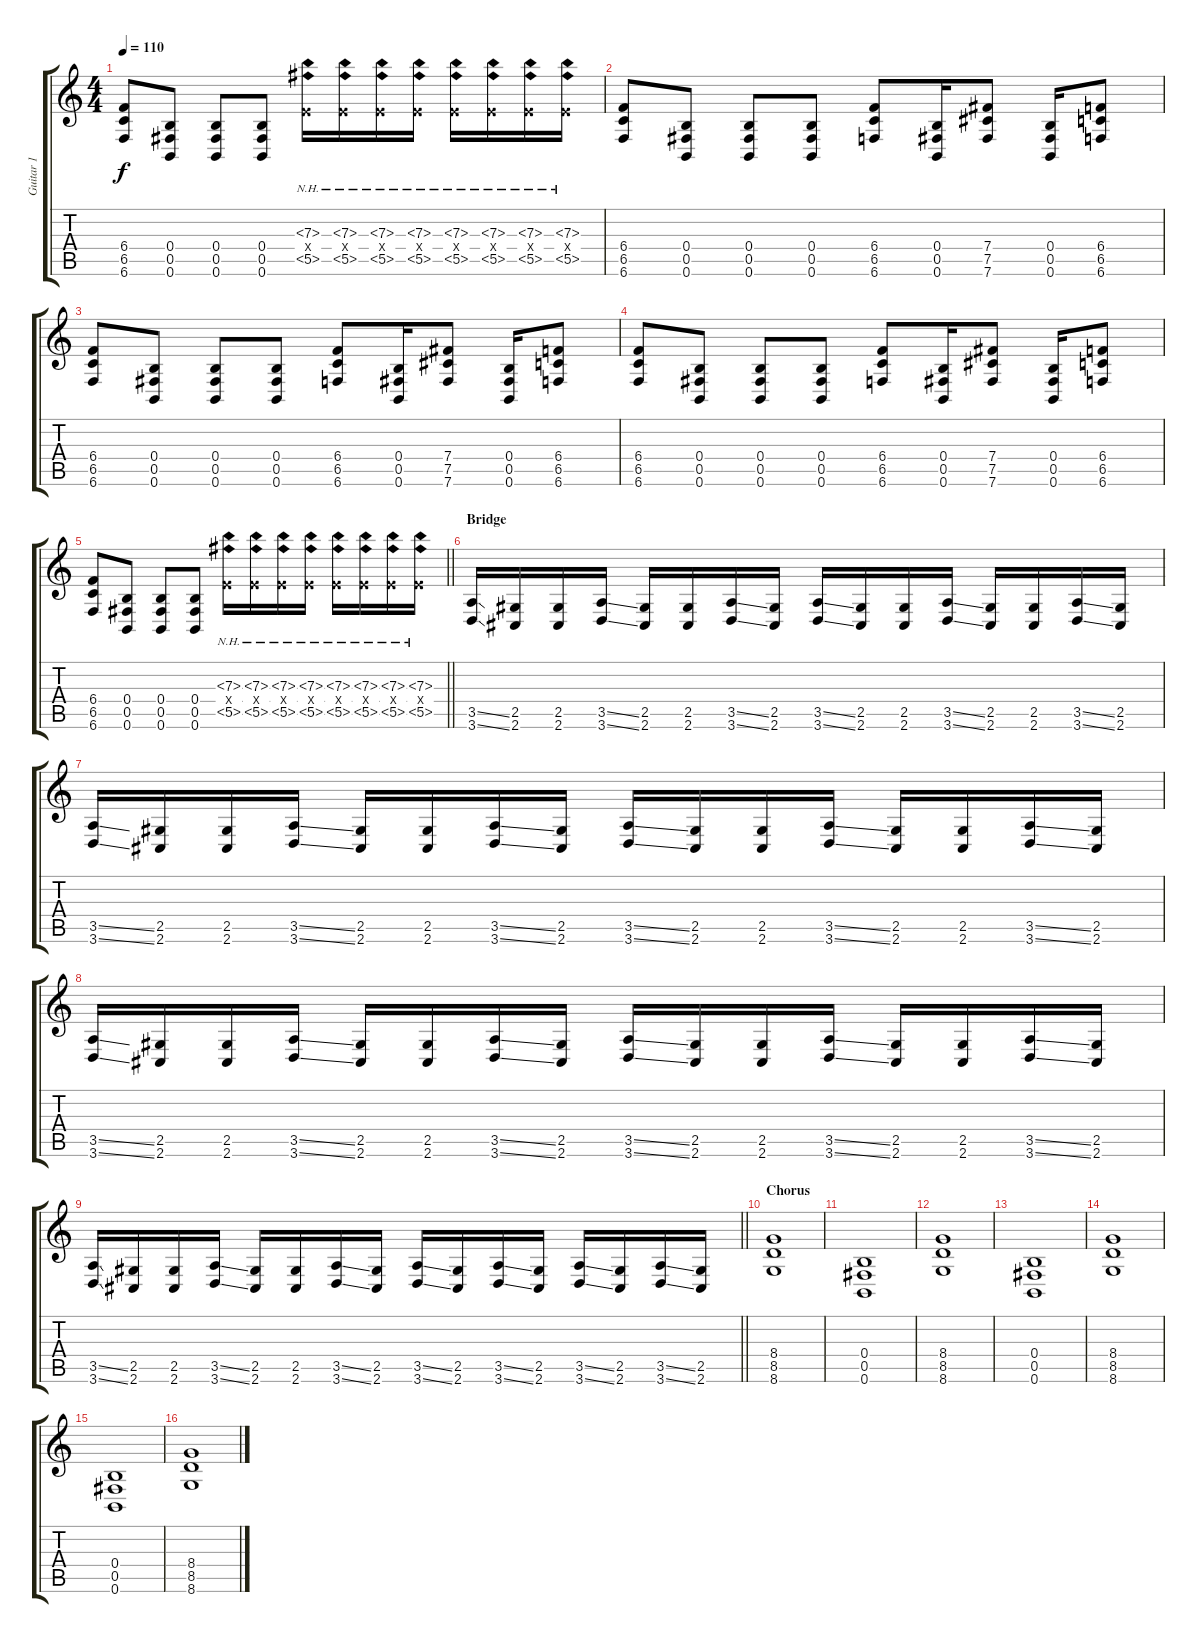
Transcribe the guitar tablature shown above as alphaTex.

\track ("Guitar 1" "Guitar 1") {instrument distortionguitar}
\staff {score tabs}
\tuning (Db4 Ab3 E3 B2 Gb2 B1) {hide}
\ts (4 4)
\tempo 110
\clef g2
\ks c
(6.4 6.5 6.6).8{dy f} (0.4 0.5 0.6).8 (0.4 0.5 0.6).8 (0.4 0.5 0.6).8 (7.3{nh} 5.4{x} 5.5{nh}).16 (7.3{nh} 5.4{x} 5.5{nh}).16 (7.3{nh} 5.4{x} 5.5{nh}).16 (7.3{nh} 5.4{x} 5.5{nh}).16 (7.3{nh} 5.4{x} 5.5{nh}).16 (7.3{nh} 5.4{x} 5.5{nh}).16 (7.3{nh} 5.4{x} 5.5{nh}).16 (7.3{nh} 5.4{x} 5.5{nh}).16 |
(6.4 6.5 6.6).8 (0.4 0.5 0.6).8 (0.4 0.5 0.6).8 (0.4 0.5 0.6).8 (6.4 6.5 6.6).8 (0.4 0.5 0.6).16 (7.4 7.5 7.6).8 (0.4 0.5 0.6).16 (6.4 6.5 6.6).8 |
(6.4 6.5 6.6).8 (0.4 0.5 0.6).8 (0.4 0.5 0.6).8 (0.4 0.5 0.6).8 (6.4 6.5 6.6).8 (0.4 0.5 0.6).16 (7.4 7.5 7.6).8 (0.4 0.5 0.6).16 (6.4 6.5 6.6).8 |
(6.4 6.5 6.6).8 (0.4 0.5 0.6).8 (0.4 0.5 0.6).8 (0.4 0.5 0.6).8 (6.4 6.5 6.6).8 (0.4 0.5 0.6).16 (7.4 7.5 7.6).8 (0.4 0.5 0.6).16 (6.4 6.5 6.6).8 |
\barLineRight lightlight
(6.4 6.5 6.6).8 (0.4 0.5 0.6).8 (0.4 0.5 0.6).8 (0.4 0.5 0.6).8 (7.3{nh} 5.4{x} 5.5{nh}).16 (7.3{nh} 5.4{x} 5.5{nh}).16 (7.3{nh} 5.4{x} 5.5{nh}).16 (7.3{nh} 5.4{x} 5.5{nh}).16 (7.3{nh} 5.4{x} 5.5{nh}).16 (7.3{nh} 5.4{x} 5.5{nh}).16 (7.3{nh} 5.4{x} 5.5{nh}).16 (7.3{nh} 5.4{x} 5.5{nh}).16 |
\section ("" "Bridge")
(3.5{ss} 3.6{ss}).16 (2.5 2.6).16 (2.5 2.6).16 (3.5{ss} 3.6{ss}).16 (2.5 2.6).16 (2.5 2.6).16 (3.5{ss} 3.6{ss}).16 (2.5 2.6).16 (3.5{ss} 3.6{ss}).16 (2.5 2.6).16 (2.5 2.6).16 (3.5{ss} 3.6{ss}).16 (2.5 2.6).16 (2.5 2.6).16 (3.5{ss} 3.6{ss}).16 (2.5 2.6).16 |
(3.5{ss} 3.6{ss}).16 (2.5 2.6).16 (2.5 2.6).16 (3.5{ss} 3.6{ss}).16 (2.5 2.6).16 (2.5 2.6).16 (3.5{ss} 3.6{ss}).16 (2.5 2.6).16 (3.5{ss} 3.6{ss}).16 (2.5 2.6).16 (2.5 2.6).16 (3.5{ss} 3.6{ss}).16 (2.5 2.6).16 (2.5 2.6).16 (3.5{ss} 3.6{ss}).16 (2.5 2.6).16 |
(3.5{ss} 3.6{ss}).16 (2.5 2.6).16 (2.5 2.6).16 (3.5{ss} 3.6{ss}).16 (2.5 2.6).16 (2.5 2.6).16 (3.5{ss} 3.6{ss}).16 (2.5 2.6).16 (3.5{ss} 3.6{ss}).16 (2.5 2.6).16 (2.5 2.6).16 (3.5{ss} 3.6{ss}).16 (2.5 2.6).16 (2.5 2.6).16 (3.5{ss} 3.6{ss}).16 (2.5 2.6).16 |
\barLineRight lightlight
(3.5{ss} 3.6{ss}).16 (2.5 2.6).16 (2.5 2.6).16 (3.5{ss} 3.6{ss}).16 (2.5 2.6).16 (2.5 2.6).16 (3.5{ss} 3.6{ss}).16 (2.5 2.6).16 (3.5{ss} 3.6{ss}).16 (2.5 2.6).16 (3.5{ss} 3.6{ss}).16 (2.5 2.6).16 (3.5{ss} 3.6{ss}).16 (2.5 2.6).16 (3.5{ss} 3.6{ss}).16 (2.5 2.6).16 |
\section ("" "Chorus")
(8.4 8.5 8.6).1 |
(0.4 0.5 0.6).1 |
(8.4 8.5 8.6).1 |
(0.4 0.5 0.6).1 |
(8.4 8.5 8.6).1 |
(0.4 0.5 0.6).1 |
(8.4 8.5 8.6).1
